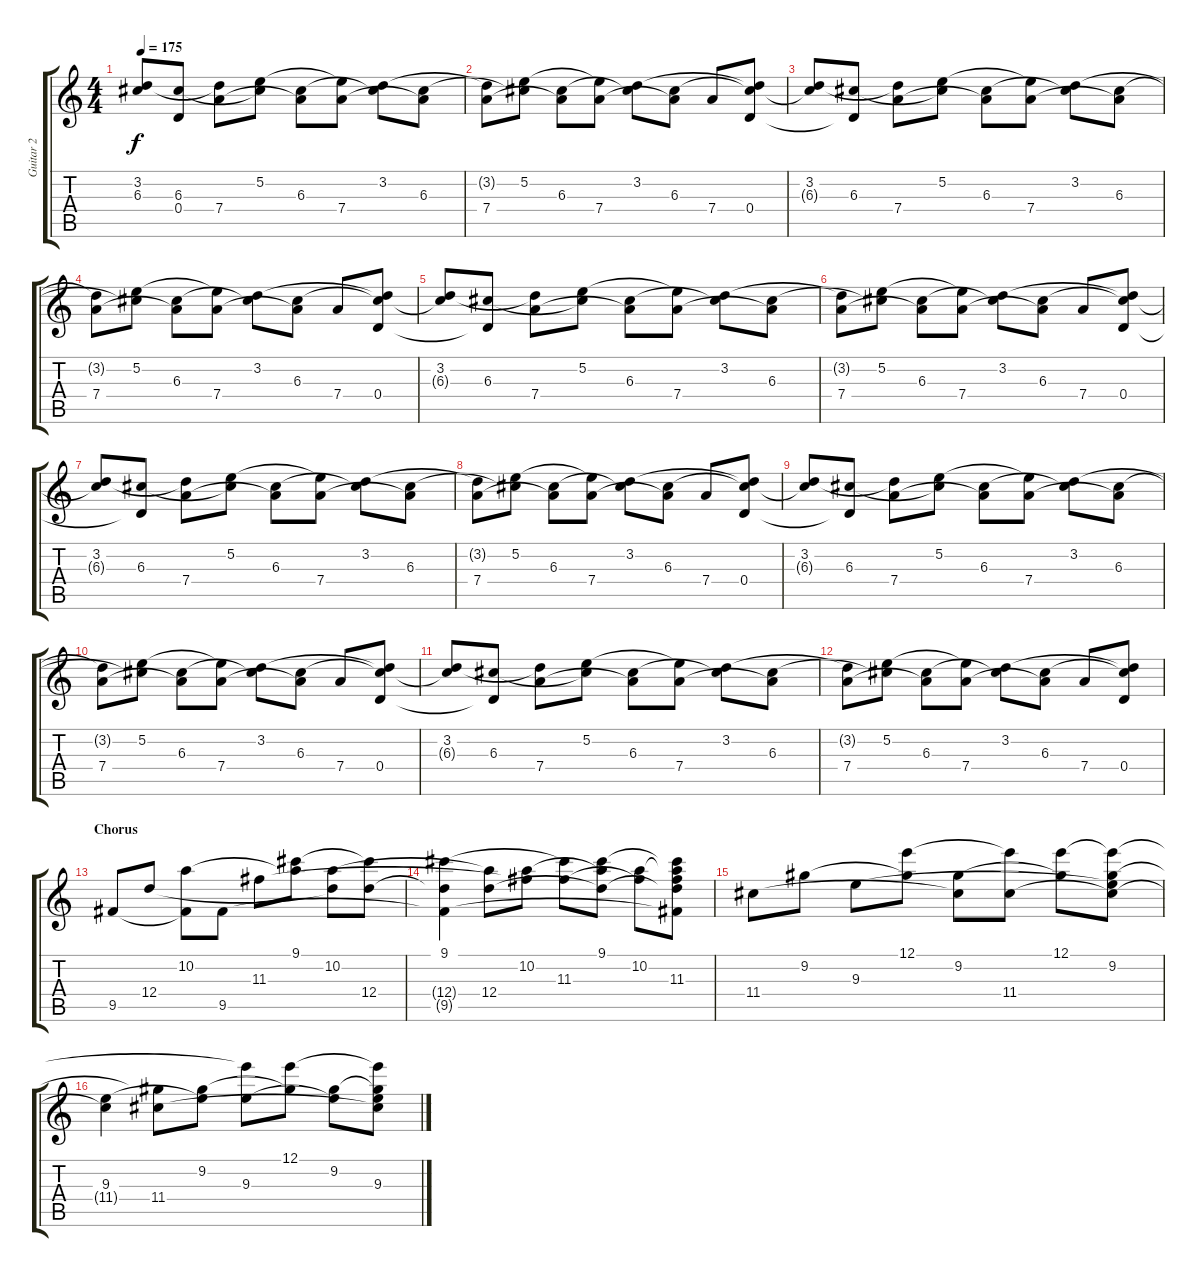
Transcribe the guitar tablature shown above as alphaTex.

\track ("Guitar 2" "Guitar 2") {instrument acousticguitarsteel}
\staff {score tabs}
\tuning (E4 B3 G3 D3 A2 E2) {hide}
\ts (4 4)
\tempo 175
\clef g2
\ks c
(3.2 6.3{t}).8{dy f} (6.3 0.4{t}).8 (3.2{t} 7.4).8 (5.2 6.3{t}).8 (6.3 7.4{t}).8 (5.2{t} 7.4).8 (3.2 6.3{t}).8 (6.3 7.4{t}).8 |
(3.2{t} 7.4).8 (5.2 6.3{t}).8 (6.3 7.4{t}).8 (5.2{t} 7.4).8 (3.2 6.3{t}).8 (6.3 7.4{t}).8 7.4.8 (3.2{t} 6.3{t} 0.4).8 |
(3.2 6.3{t}).8 (6.3 0.4{t}).8 (3.2{t} 7.4).8 (5.2 6.3{t}).8 (6.3 7.4{t}).8 (5.2{t} 7.4).8 (3.2 6.3{t}).8 (6.3 7.4{t}).8 |
(3.2{t} 7.4).8 (5.2 6.3{t}).8 (6.3 7.4{t}).8 (5.2{t} 7.4).8 (3.2 6.3{t}).8 (6.3 7.4{t}).8 7.4.8 (3.2{t} 6.3{t} 0.4).8 |
(3.2 6.3{t}).8 (6.3 0.4{t}).8 (3.2{t} 7.4).8 (5.2 6.3{t}).8 (6.3 7.4{t}).8 (5.2{t} 7.4).8 (3.2 6.3{t}).8 (6.3 7.4{t}).8 |
(3.2{t} 7.4).8 (5.2 6.3{t}).8 (6.3 7.4{t}).8 (5.2{t} 7.4).8 (3.2 6.3{t}).8 (6.3 7.4{t}).8 7.4.8 (3.2{t} 6.3{t} 0.4).8 |
(3.2 6.3{t}).8 (6.3 0.4{t}).8 (3.2{t} 7.4).8 (5.2 6.3{t}).8 (6.3 7.4{t}).8 (5.2{t} 7.4).8 (3.2 6.3{t}).8 (6.3 7.4{t}).8 |
(3.2{t} 7.4).8 (5.2 6.3{t}).8 (6.3 7.4{t}).8 (5.2{t} 7.4).8 (3.2 6.3{t}).8 (6.3 7.4{t}).8 7.4.8 (3.2{t} 6.3{t} 0.4).8 |
(3.2 6.3{t}).8 (6.3 0.4{t}).8 (3.2{t} 7.4).8 (5.2 6.3{t}).8 (6.3 7.4{t}).8 (5.2{t} 7.4).8 (3.2 6.3{t}).8 (6.3 7.4{t}).8 |
(3.2{t} 7.4).8 (5.2 6.3{t}).8 (6.3 7.4{t}).8 (5.2{t} 7.4).8 (3.2 6.3{t}).8 (6.3 7.4{t}).8 7.4.8 (3.2{t} 6.3{t} 0.4).8 |
(3.2 6.3{t}).8 (6.3 0.4{t}).8 (3.2{t} 7.4).8 (5.2 6.3{t}).8 (6.3 7.4{t}).8 (5.2{t} 7.4).8 (3.2 6.3{t}).8 (6.3 7.4{t}).8 |
(3.2{t} 7.4).8 (5.2 6.3{t}).8 (6.3 7.4{t}).8 (5.2{t} 7.4).8 (3.2 6.3{t}).8 (6.3 7.4{t}).8 7.4.8 (3.2{t} 6.3{t} 0.4).8 |
\section ("" "Chorus")
9.5.8{volume 14} 12.4.8 (10.2 9.5{t}).8 9.5.8 11.3.8 (9.1 10.2{t}).8 (10.2 12.4{t}).8 (9.1{t} 12.4).8 |
(9.1 12.4{t} 9.5{t}).4 (10.2{t} 12.4).8 (10.2 11.3{t}).8 (9.1{t} 11.3).8 (9.1 10.2{t} 12.4{t}).8 (10.2 11.3{t}).8 (9.1{t} 10.2{t} 11.3 12.4{t} 9.5{t}).8 |
11.4.8 9.2.8 9.3.8 (12.1 9.2{t}).8 (9.2 11.4{t}).8 (12.1{t} 11.4).8 (12.1 9.2{t}).8 (12.1{t} 9.2 9.3{t} 11.4{t}).8 |
(9.3 11.4{t}).4 (9.2{t} 11.4).8 (9.2 9.3{t}).8 (12.1{t} 9.3).8 (12.1 9.2{t}).8 (9.2 9.3{t}).8 (12.1{t} 9.2{t} 9.3 11.4{t}).8
